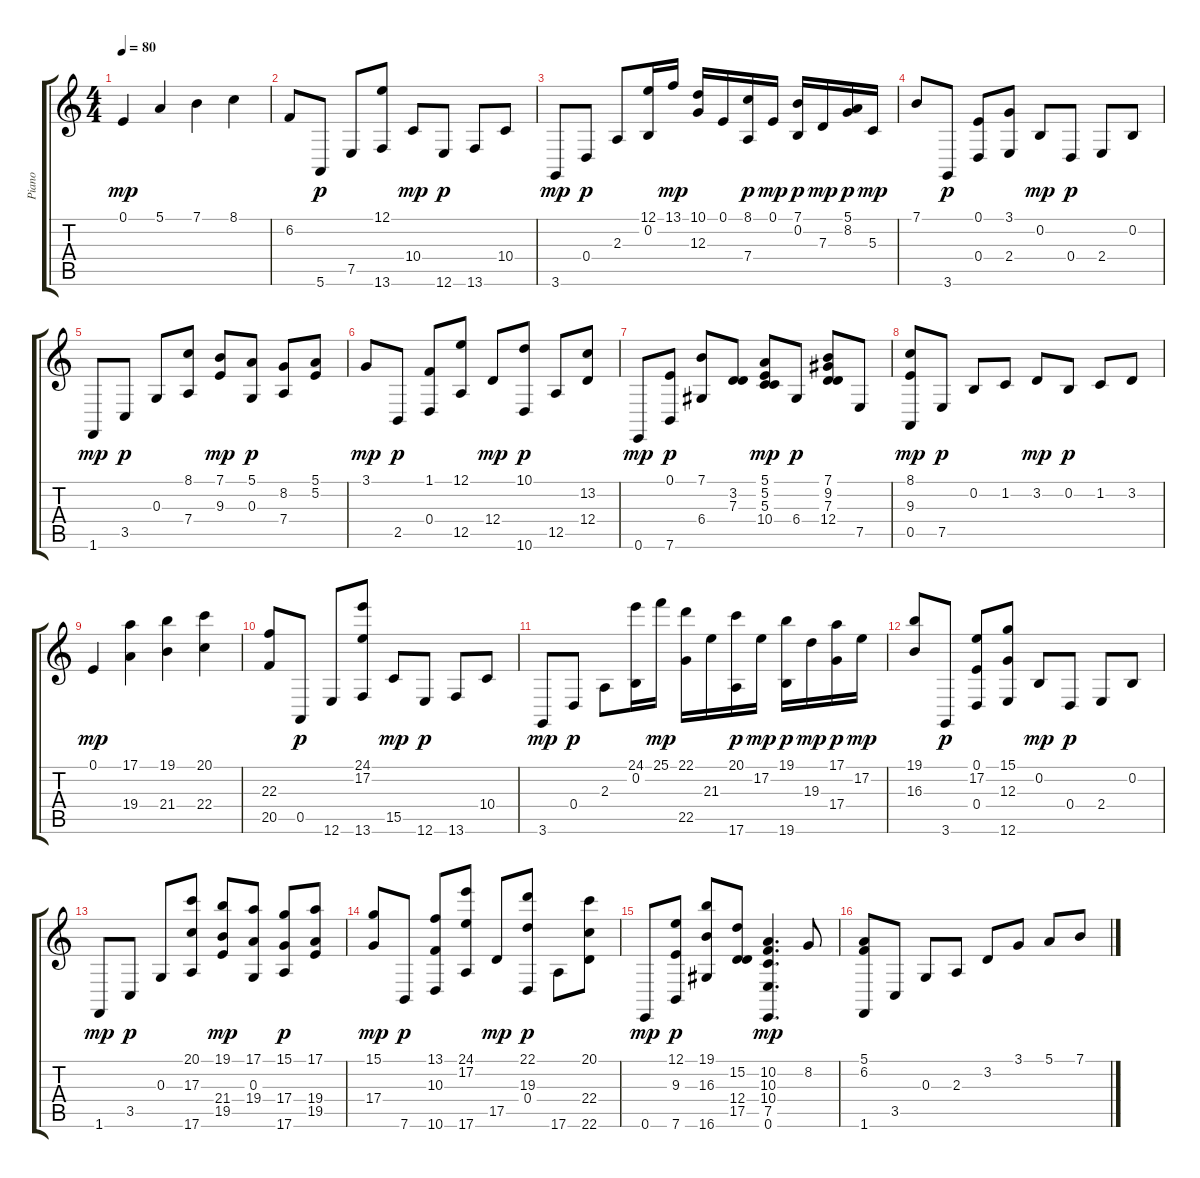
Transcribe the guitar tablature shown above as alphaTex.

\track ("Piano" "Piano") {instrument acousticgrandpiano}
\staff {score tabs}
\tuning (E4 B3 G3 D3 A2 E2) {hide}
\ts (4 4)
\tempo 80
\clef g2
\ks c
0.1.4{dy mp} 5.1.4 7.1.4 8.1.4 |
6.2.8 5.6.8{dy p} 7.5.8 (12.1 13.6).8 10.4.8{dy mp} 12.6.8{dy p} 13.6.8 10.4.8 |
3.6.8{dy mp} 0.4.8{dy p} 2.3.8 (12.1 0.2).16 13.1.16{dy mp} (10.1 12.3).16 0.1.16 (8.1 7.4).16{dy p} 0.1.16{dy mp} (7.1 0.2).16{dy p} 7.3.16{dy mp} (5.1 8.2).16{dy p} 5.3.16{dy mp} |
7.1.8 3.6.8{dy p} (0.1 0.4).8 (3.1 2.4).8 0.2.8{dy mp} 0.4.8{dy p} 2.4.8 0.2.8 |
1.6.8{dy mp} 3.5.8{dy p} 0.3.8 (8.1 7.4).8 (7.1 9.3).8{dy mp} (5.1 0.3).8{dy p} (8.2 7.4).8 (5.1 5.2).8 |
3.1.8{dy mp} 2.5.8{dy p} (1.1 0.4).8 (12.1 12.5).8 12.4.8{dy mp} (10.1 10.6).8{dy p} 12.5.8 (13.2 12.4).8 |
0.6.8{dy mp} (0.1 7.6).8{dy p} (7.1 6.4).8 (3.2 7.3).8 (5.1 5.2 5.3 10.4).8{dy mp} 6.4.8{dy p} (7.1 9.2 7.3 12.4).8 7.5.8 |
(8.1 9.3 0.5).8{dy mp} 7.5.8{dy p} 0.2.8 1.2.8 3.2.8{dy mp} 0.2.8{dy p} 1.2.8 3.2.8 |
0.1.4{dy mp} (17.1 19.4).4 (19.1 21.4).4 (20.1 22.4).4 |
(22.3 20.5).8 0.5.8{dy p} 12.6.8 (24.1 17.2 13.6).8 15.5.8{dy mp} 12.6.8{dy p} 13.6.8 10.4.8 |
3.6.8{dy mp} 0.4.8{dy p} 2.3.8 (24.1 0.2).16 25.1.16{dy mp} (22.1 22.5).16 21.3.16 (20.1 17.6).16{dy p} 17.2.16{dy mp} (19.1 19.6).16{dy p} 19.3.16{dy mp} (17.1 17.4).16{dy p} 17.2.16{dy mp} |
(19.1 16.3).8 3.6.8{dy p} (0.1 17.2 0.4).8 (15.1 12.3 12.6).8 0.2.8{dy mp} 0.4.8{dy p} 2.4.8 0.2.8 |
1.6.8{dy mp} 3.5.8{dy p} 0.3.8 (20.1 17.3 17.6).8 (19.1 21.4 19.5).8{dy mp} (17.1 0.3 19.4).8 (15.1 17.4 17.6).8{dy p} (17.1 19.4 19.5).8 |
(15.1 17.4).8{dy mp} 7.6.8{dy p} (13.1 10.3 10.6).8 (24.1 17.2 17.6).8 17.5.8{dy mp} (22.1 19.3 0.4).8{dy p} 17.6.8 (20.1 22.4 22.6).8 |
0.6.8{dy mp} (12.1 9.3 7.6).8{dy p} (19.1 16.3 16.6).8 (15.2 12.4 17.5).8 (10.2 10.3 10.4 7.5 0.6).4{d dy mp} 8.2.8 |
(5.1 6.2 1.6).8 3.5.8 0.3.8 2.3.8 3.2.8 3.1.8 5.1.8 7.1.8
